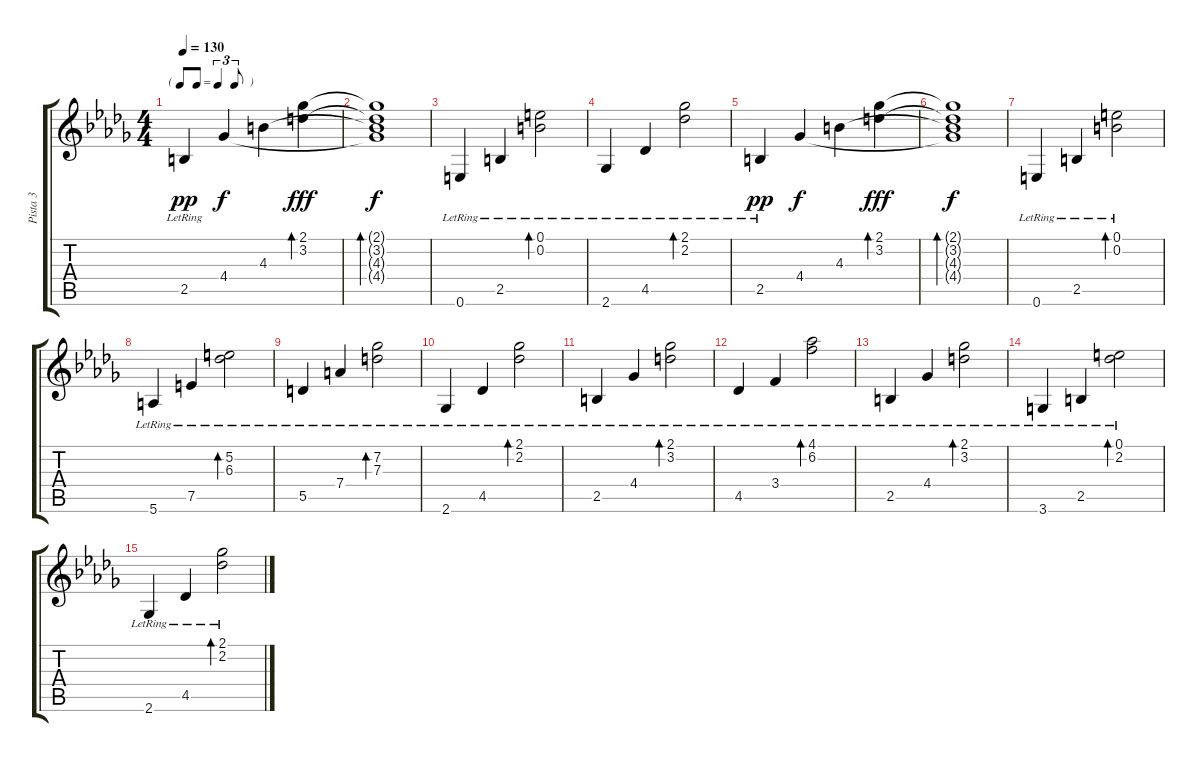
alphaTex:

\track ("Pista 3" "Pista 3") {instrument acousticguitarsteel}
\staff {score tabs}
\tuning (E4 B3 G3 D3 A2 E2) {hide}
\ts (4 4)
\tf triplet8th
\tempo 130
\clef g2
\ks db
2.5{lr}.4{dy pp} 4.4.4{dy f} 4.3.4 (2.1 3.2).4{bd 480 dy fff} |
(2.1{t} 3.2{t} 4.3{t} 4.4{t}).1{bd 480 dy f} |
0.6{lr}.4 2.5{lr}.4 (0.1{lr} 0.2{lr}).2{bd 480} |
2.6{lr}.4 4.5{lr}.4 (2.1{lr} 2.2{lr}).2{bd 480} |
2.5{lr}.4{dy pp} 4.4.4{dy f} 4.3.4 (2.1 3.2).4{bd 480 dy fff} |
(2.1{t} 3.2{t} 4.3{t} 4.4{t}).1{bd 480 dy f} |
0.6{lr}.4 2.5{lr}.4 (0.1{lr} 0.2{lr}).2{bd 480} |
5.6{lr}.4 7.5{lr}.4 (5.2{lr} 6.3).2{bd 480} |
5.5{lr}.4 7.4{lr}.4 (7.2{lr} 7.3{lr}).2{bd 480} |
2.6{lr}.4 4.5{lr}.4 (2.1{lr} 2.2{lr}).2{bd 480} |
2.5{lr}.4 4.4{lr}.4 (2.1{lr} 3.2{lr}).2{bd 480} |
4.5{lr}.4 3.4{lr}.4 (4.1{lr} 6.2{lr}).2{bd 480} |
2.5{lr}.4 4.4{lr}.4 (2.1{lr} 3.2{lr}).2{bd 480} |
3.6{lr}.4 2.5{lr}.4 (0.1{lr} 2.2{lr}).2{bd 480} |
2.6{lr}.4 4.5{lr}.4 (2.1{lr} 2.2{lr}).2{bd 480}
